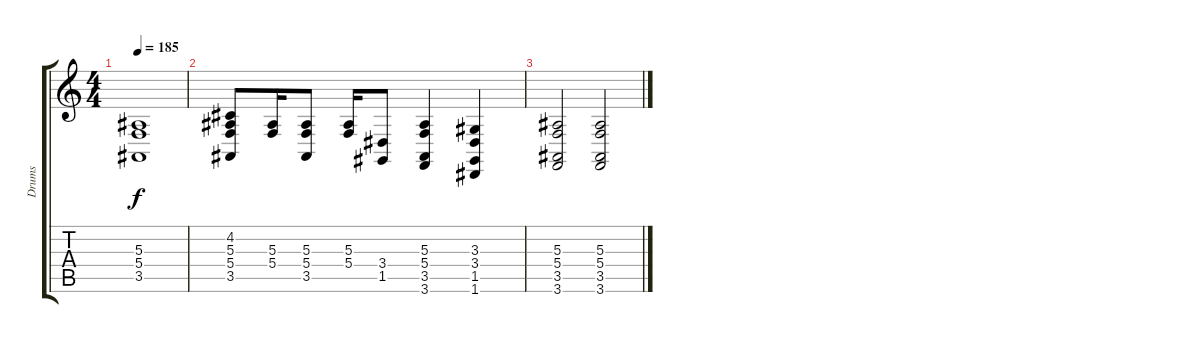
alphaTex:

\track ("Drums" "Drums") {instrument taikodrum}
\staff {score tabs}
\tuning (D4 A3 F3 C3 G2 D2) {hide}
\ts (4 4)
\tempo 185
\clef g2
\ks c
(5.3 5.4 3.5).1{dy f} |
(4.2 5.3 5.4 3.5).8 (5.3 5.4).16 (5.3 5.4 3.5).8 (5.3 5.4).16 (3.4 1.5).8 (5.3 5.4 3.5 3.6).4 (3.3 3.4 1.5 1.6).4 |
(5.3 5.4 3.5 3.6).2 (5.3 5.4 3.5 3.6).2
